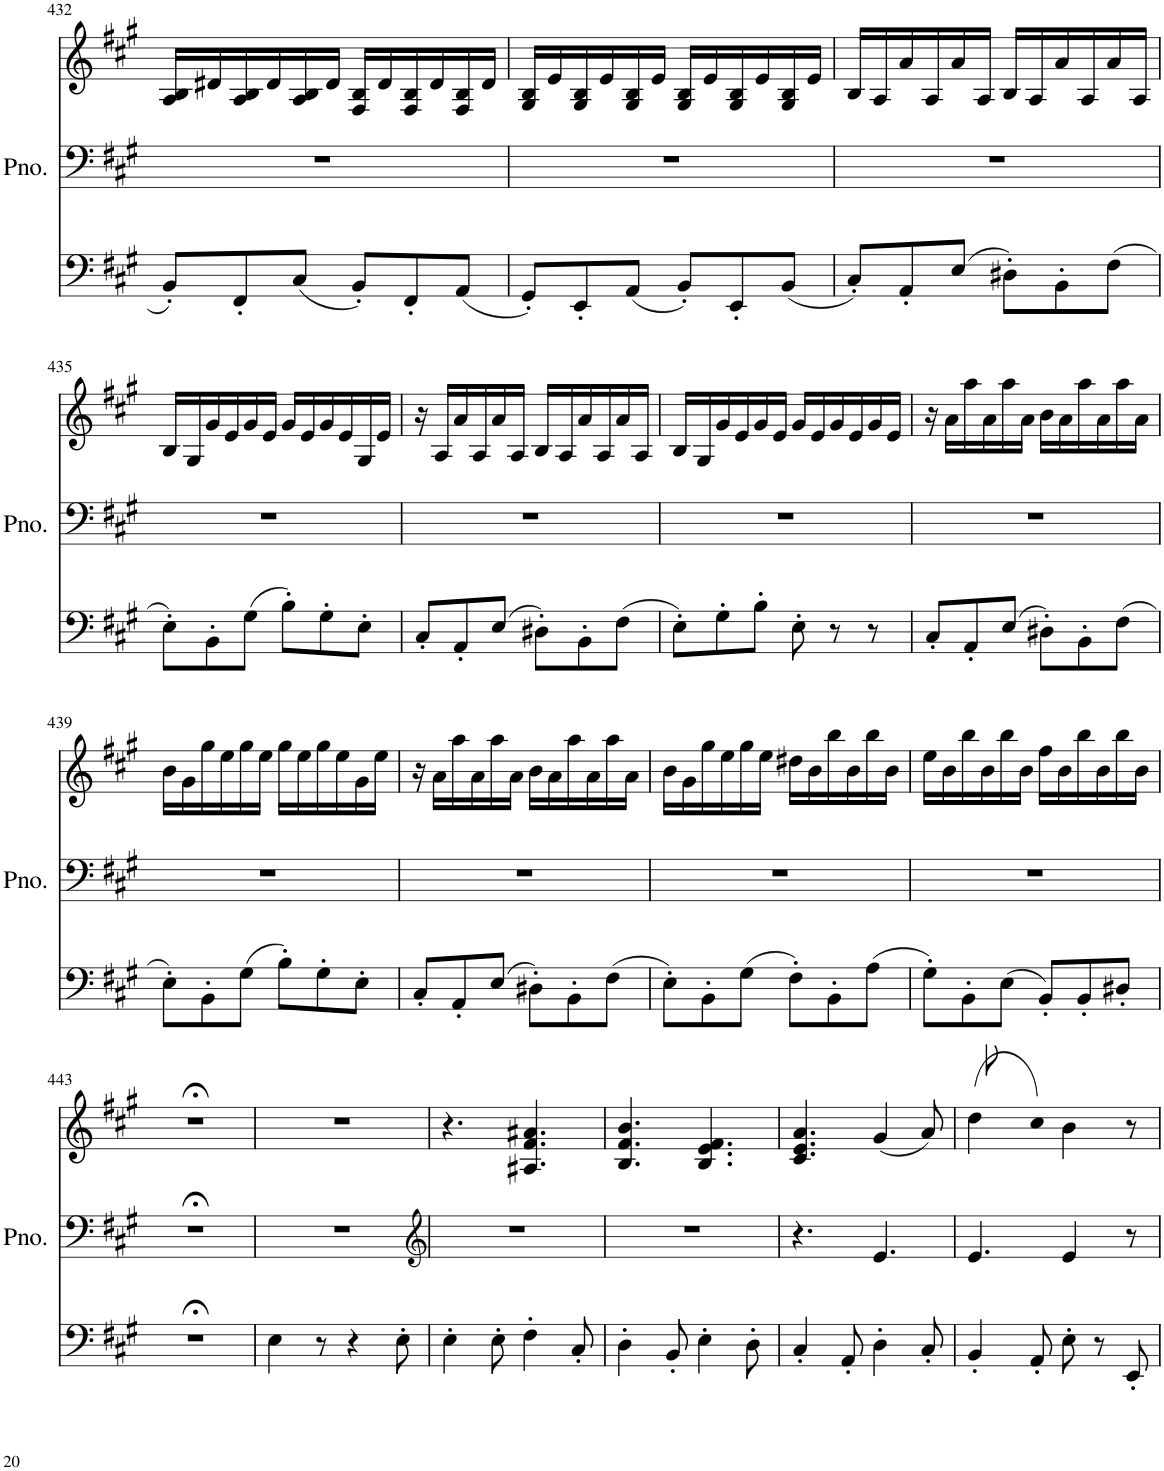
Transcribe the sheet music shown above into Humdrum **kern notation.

**kern	**kern	**kern
*part1	*part1	*part1
*staff3	*staff2	*staff1
*I"Piano	*	*
*I'Pno.	*	*
!!LO:PB:g=z
*clefF4	*clefF4	*clefG2
*k[f#c#g#]	*k[f#c#g#]	*k[f#c#g#]
*M6/8	*M6/8	*M6/8
=432	=432	=432
8BB'/L	2.r	16A/ 16B/LL
.	.	16d#X/
8FF#'/	.	16A/ 16B/
.	.	16d#/
8C#/J	.	16A/ 16B/
.	.	16d#/JJ
8BB'/L	.	16F#/ 16B/LL
.	.	16d#/
8FF#'/	.	16F#/ 16B/
.	.	16d#/
8AA/J	.	16F#/ 16B/
.	.	16d#/JJ
=433	=433	=433
8GG#'/L	2.r	16G#/ 16B/LL
.	.	16e/
8EE'/	.	16G#/ 16B/
.	.	16e/
8AA/J	.	16G#/ 16B/
.	.	16e/JJ
8BB'/L	.	16G#/ 16B/LL
.	.	16e/
8EE'/	.	16G#/ 16B/
.	.	16e/
8BB/J	.	16G#/ 16B/
.	.	16e/JJ
=434	=434	=434
8C#'/L	2.r	16B/LL
.	.	16A/
8AA'/	.	16a/
.	.	16A/
8E/J	.	16a/
.	.	16A/JJ
8D#X'\L	.	16B/LL
.	.	16A/
8BB'\	.	16a/
.	.	16A/
8F#\J	.	16a/
.	.	16A/JJ
!!LO:LB:g=z
=435	=435	=435
8E'\L	2.r	16B/LL
.	.	16G#/
8BB'\	.	16g#/
.	.	16e/
8G#\J	.	16g#/
.	.	16e/JJ
8B'\L	.	16g#/LL
.	.	16e/
8G#'\	.	16g#/
.	.	16e/
8E'\J	.	16G#/
.	.	16e/JJ
=436	=436	=436
8C#'/L	2.r	16r
.	.	16A/LL
8AA'/	.	16a/
.	.	16A/
8E/J	.	16a/
.	.	16A/JJ
8D#X'\L	.	16B/LL
.	.	16A/
8BB'\	.	16a/
.	.	16A/
8F#\J	.	16a/
.	.	16A/JJ
=437	=437	=437
8E'\L	2.r	16B/LL
.	.	16G#/
8G#'\	.	16g#/
.	.	16e/
8B'\J	.	16g#/
.	.	16e/JJ
8E'\	.	16g#/LL
.	.	16e/
8r	.	16g#/
.	.	16e/
8r	.	16g#/
.	.	16e/JJ
=438	=438	=438
8C#'/L	2.r	16r
.	.	16a\LL
8AA'/	.	16aa\
.	.	16a\
8E/J	.	16aa\
.	.	16a\JJ
8D#X'\L	.	16b\LL
.	.	16a\
8BB'\	.	16aa\
.	.	16a\
8F#\J	.	16aa\
.	.	16a\JJ
!!LO:LB:g=z
=439	=439	=439
8E'\L	2.r	16b\LL
.	.	16g#\
8BB'\	.	16gg#\
.	.	16ee\
8G#\J	.	16gg#\
.	.	16ee\JJ
8B'\L	.	16gg#\LL
.	.	16ee\
8G#'\	.	16gg#\
.	.	16ee\
8E'\J	.	16g#\
.	.	16ee\JJ
=440	=440	=440
8C#'/L	2.r	16r
.	.	16a\LL
8AA'/	.	16aa\
.	.	16a\
8E/J	.	16aa\
.	.	16a\JJ
8D#X'\L	.	16b\LL
.	.	16a\
8BB'\	.	16aa\
.	.	16a\
8F#\J	.	16aa\
.	.	16a\JJ
=441	=441	=441
8E'\L	2.r	16b\LL
.	.	16g#\
8BB'\	.	16gg#\
.	.	16ee\
8G#\J	.	16gg#\
.	.	16ee\JJ
8F#'\L	.	16dd#X\LL
.	.	16b\
8BB'\	.	16bb\
.	.	16b\
8A\J	.	16bb\
.	.	16b\JJ
=442	=442	=442
8G#'\L	2.r	16ee\LL
.	.	16b\
8BB'\	.	16bb\
.	.	16b\
8E\J	.	16bb\
.	.	16b\JJ
8BB'/L	.	16ff#\LL
.	.	16b\
8BB'/	.	16bb\
.	.	16b\
8D#X'/J	.	16bb\
.	.	16b\JJ
!!LO:LB:g=z
=443	=443	=443
2.r;<	2.r;<	2.r;<
=444	=444	=444
4E\	2.r	2.r
8r	.	.
4r	.	.
8E'\	.	.
=445	=445	=445
*	*clefG2	*
*	*	*^
4E'\	2.r	4.r	4.ryy
8E'\	.	.	.
4F#'\	.	4.A#X/ 4.f#/ 4.a#X/	4.ryy
8C#'/	.	.	.
*	*	*v	*v
=446	=446	=446
4D'\	2.r	4.B/ 4.f#/ 4.b/
8BB'/	.	.
4E'\	.	4.B/ 4.e/ 4.f#/
8D'\	.	.
=447	=447	=447
*	*	*^
4C#'/	4.r	4.c#/ 4.e/ 4.a/	4.ryy
8AA'/	.	.	.
4D'\	4.e/	(4g#/	4.ryy
8C#'/	.	8a/)	.
*	*	*v	*v
=448	=448	=448
4BB'/	4.e/	(4dd\
8AA'/	.	8cc#\)
8E'\	4e/	4b\
8r	.	.
8EE'/	8r	8r
=	=	=
*-	*-	*-
